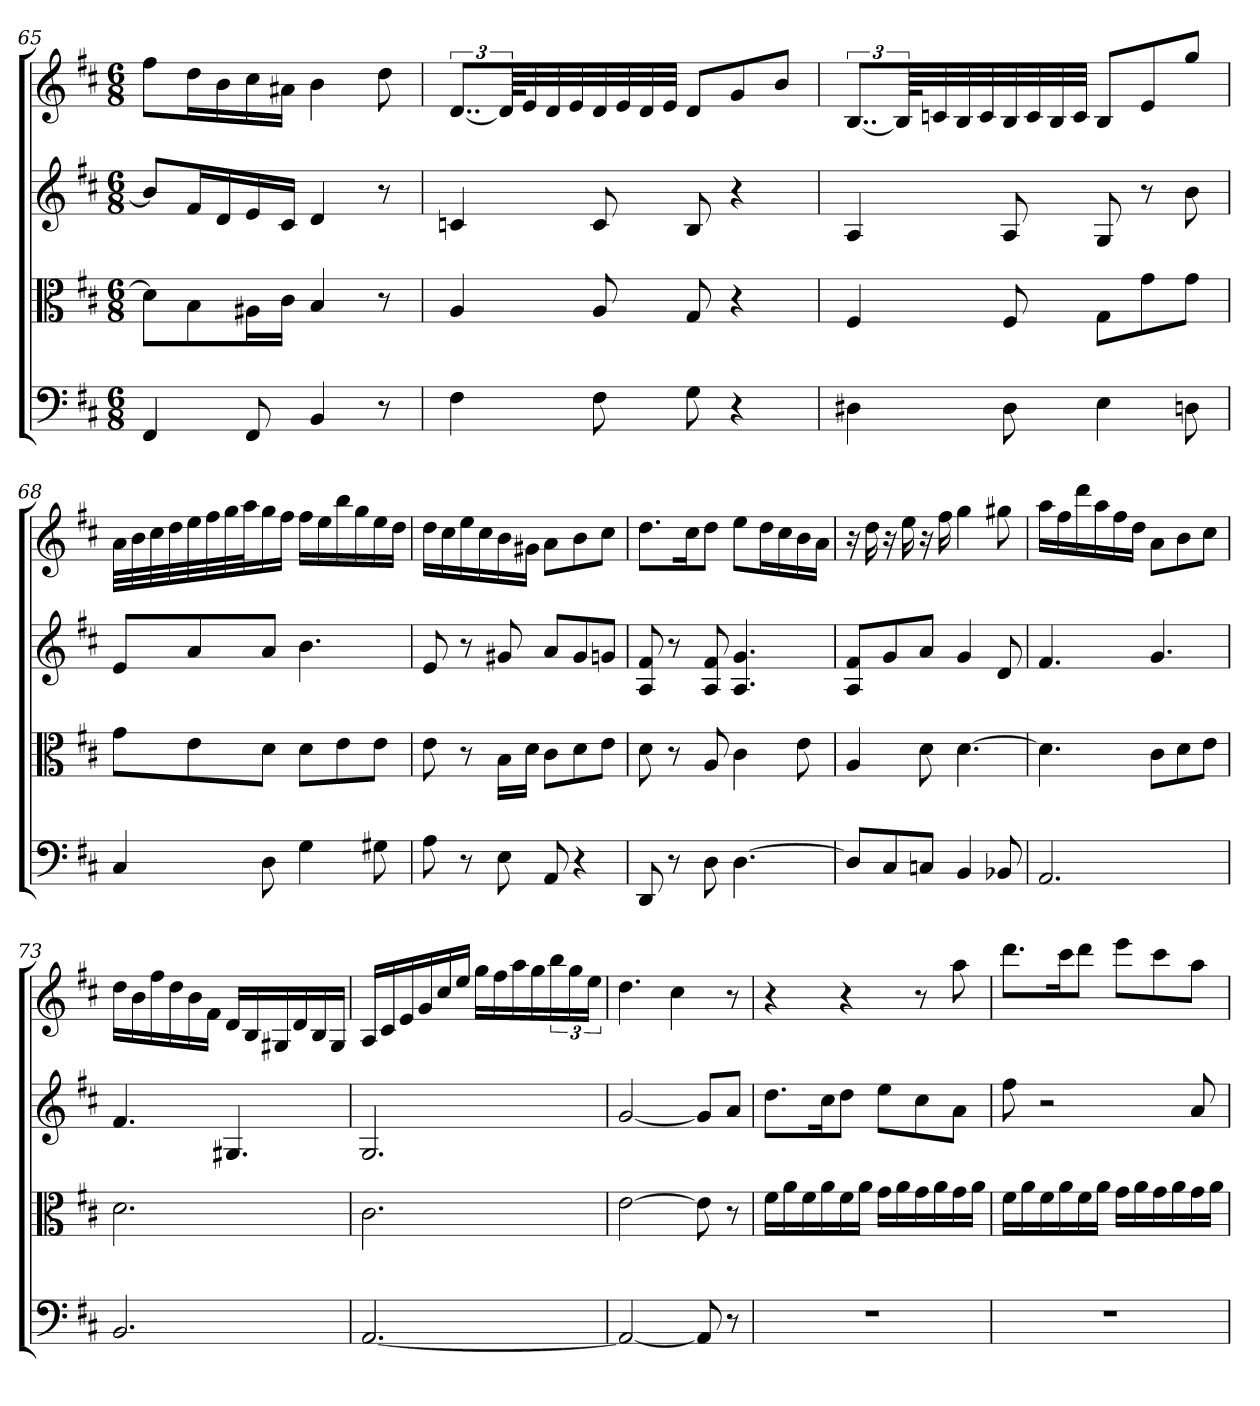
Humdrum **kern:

**kern	**kern	**kern	**kern
*part4	*part3	*part2	*part1
*staff4	*staff3	*staff2	*staff1
*clefF4	*clefC3	*	*
*k[f#c#]	*k[f#c#]	*k[f#c#]	*k[f#c#]
*D:	*D:	*D:	*D:
*M6/8	*M6/8	*M6/8	*M6/8
=65	=65	=65	=65
4FF#	8d\L]	8bL]	8ff#L
.	8B\	16f#L	16ddL
.	.	16d	16b
8FF#	16A#X\L	16e	16cc#
.	16c#\JJ	16c#JJ	16a#XJJ
4BB	4B	4d	4b
8r	8r	8r	8dd
=66	=66	=66	=66
4F#	4A	4cn	[12..dL
.	.	.	96dKLL]
.	.	.	32e
.	.	.	32d
.	.	.	32e
8F#	8A	8c	32d
.	.	.	32e
.	.	.	32d
.	.	.	32eJJJ
8G	8G	8B	8dL
4r	4r	4r	8g
.	.	.	8bJ
=67	=67	=67	=67
4D#X	4F#	4A	[12..BL
.	.	.	96BKLL]
.	.	.	32cn
.	.	.	32B
.	.	.	32c
8D#	8F#	8A	32B
.	.	.	32c
.	.	.	32B
.	.	.	32cJJJ
4E	8G\L	8G	8BL
.	8g\	8r	8e
8Dn	8g\J	8b	8ggJ
=68	=68	=68	=68
4C#	8g\L	8eL	32aLLL
.	.	.	32b
.	.	.	32cc#
.	.	.	32dd
.	8e\	8a	32ee
.	.	.	32ff#
.	.	.	32gg
.	.	.	32aaJ
8D	8d\J	8aJ	16gg
.	.	.	16ff#JJ
4G	8d\L	4.b	16ff#LL
.	.	.	16ee
.	8e\	.	16bb
.	.	.	16gg
8G#X	8e\J	.	16ee
.	.	.	16ddJJ
=69	=69	=69	=69
8A	8e	8e	16ddLL
.	.	.	16cc#
8r	8r	8r	16ee
.	.	.	16cc#
8E	16B\LL	8g#X	16b
.	16d\JJ	.	16g#XJJ
8AA	8c#\L	8aL	8aL
4r	8d\	8g#	8b
.	8e\J	8gnJ	8cc#J
=70	=70	=70	=70
8DD	8d	8A 8f#	8.ddL
8r	8r	8r	.
.	.	.	16cc#K
8D	8A	8A 8f#	8ddJ
[4.D	4c#	4.A 4.g	8eeL
.	.	.	16ddL
.	.	.	16cc#
.	8e	.	16b
.	.	.	16aJJ
=71	=71	=71	=71
8D/L]	4A	8A 8f#L	16r
.	.	.	16dd
8C#/	.	8g	16r
.	.	.	16ee
8Cn/J	8d	8aJ	16r
.	.	.	16ff#
4BB	[4.d	4g	4gg
8BB-X	.	8d	8gg#X
=72	=72	=72	=72
2.AA	4.d]	4.f#	16aaLL
.	.	.	16ff#
.	.	.	16ddd
.	.	.	16aa
.	.	.	16ff#
.	.	.	16ddJJ
.	8c#\L	4.g	8aL
.	8d\	.	8b
.	8e\J	.	8cc#J
=73	=73	=73	=73
2.BB	2.d	4.f#	16ddLL
.	.	.	16b
.	.	.	16ff#
.	.	.	16dd
.	.	.	16b
.	.	.	16f#JJ
.	.	4.G#X	16dLL
.	.	.	16B
.	.	.	16G#X
.	.	.	16d
.	.	.	16B
.	.	.	16G#JJ
=74	=74	=74	=74
[2.AA	2.c#	2.G	16ALL
.	.	.	16c#
.	.	.	16e
.	.	.	16g
.	.	.	16cc#
.	.	.	16eeJJ
.	.	.	16ggLL
.	.	.	16ff#
.	.	.	16aa
.	.	.	16gg
.	.	.	24bb
.	.	.	24gg
.	.	.	24eeJJ
=75	=75	=75	=75
2AA_	[2e	[2g	4.dd
.	.	.	4cc#
8AA]	8e]	8gL]	.
8r	8r	8aJ	8r
=76	=76	=76	=76
2.r	16f#\LL	8.ddL	4r
.	16a\	.	.
.	16f#\	.	.
.	16a\	16cc#K	.
.	16f#\	8ddJ	4r
.	16a\JJ	.	.
.	16g\LL	8eeL	.
.	16a\	.	.
.	16g\	8cc#	8r
.	16a\	.	.
.	16g\	8aJ	8aa
.	16a\JJ	.	.
=77	=77	=77	=77
2.r	16f#\LL	8ff#	8.dddL
.	16a\	.	.
.	16f#\	2r	.
.	16a\	.	16ccc#K
.	16f#\	.	8dddJ
.	16a\JJ	.	.
.	16g\LL	.	8eeeL
.	16a\	.	.
.	16g\	.	8ccc#
.	16a\	.	.
.	16g\	8a	8aaJ
.	16a\JJ	.	.
=	=	=	=
*-	*-	*-	*-
